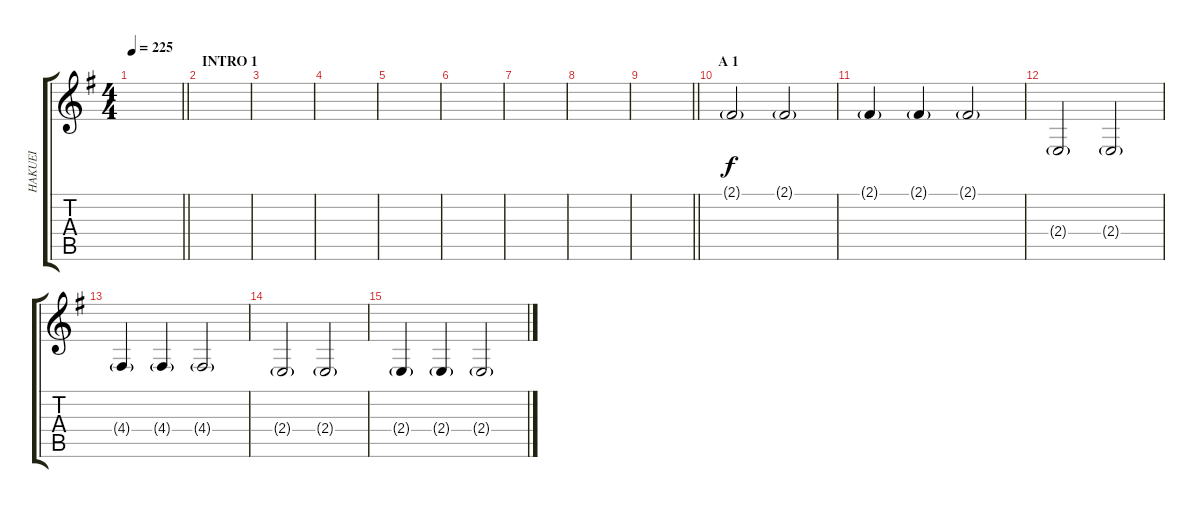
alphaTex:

\track ("HAKUEI" "HAKUEI") {instrument oboe}
\staff {score tabs}
\tuning (E4 B3 G3 D3 A2 E2) {hide}
\ts (4 4)
\tempo 225
\clef g2
\barLineRight lightlight
\ks g
|
\section ("" "INTRO 1")
|
|
|
|
|
|
|
\barLineRight lightlight
|
\section ("" "A 1")
2.1{g}.2 2.1{g}.2 |
2.1{g}.4 2.1{g}.4 2.1{g}.2 |
2.4{g}.2 2.4{g}.2 |
4.4{g}.4 4.4{g}.4 4.4{g}.2 |
2.4{g}.2 2.4{g}.2 |
2.4{g}.4 2.4{g}.4 2.4{g}.2
